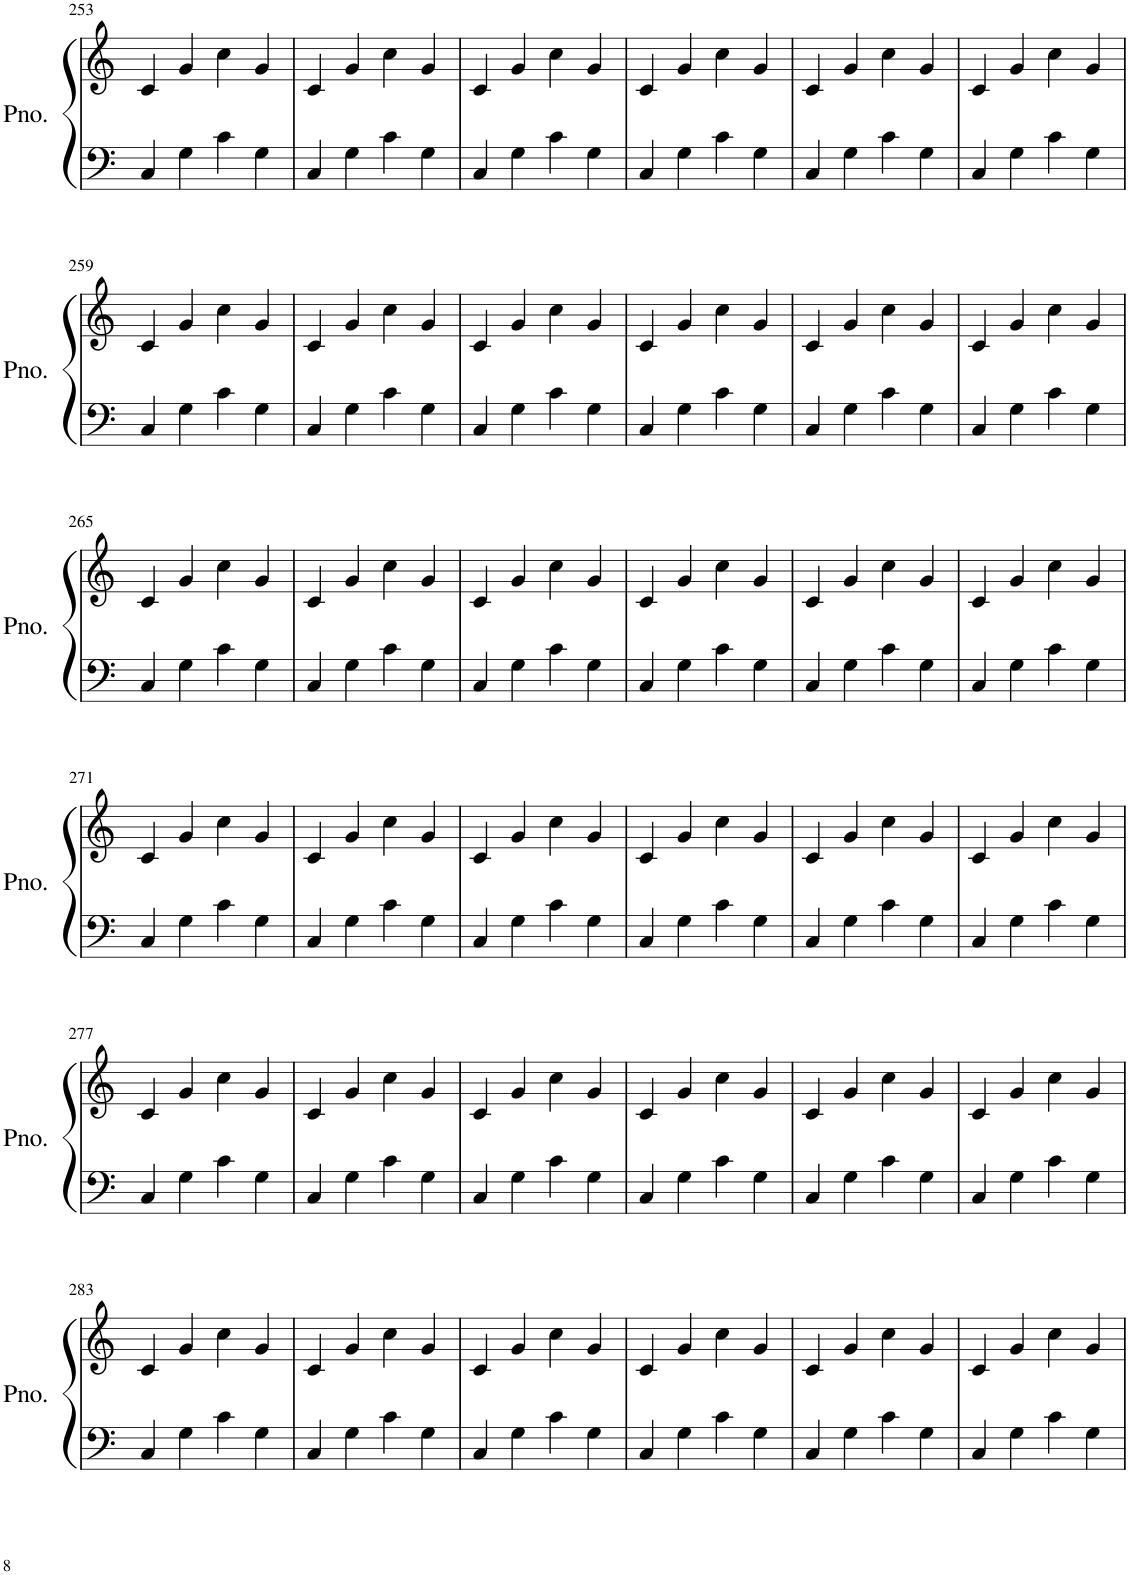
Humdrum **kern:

**kern	**kern
*part1	*part1
*staff2	*staff1
*I"Piano	*
*I'Pno.	*
!!LO:PB:g=z
*clefF4	*clefG2
*k[]	*k[]
*M4/4	*M4/4
=253	=253
4C/	4c/
4G\	4g/
4c\	4cc\
4G\	4g/
=254	=254
4C/	4c/
4G\	4g/
4c\	4cc\
4G\	4g/
=255	=255
4C/	4c/
4G\	4g/
4c\	4cc\
4G\	4g/
=256	=256
4C/	4c/
4G\	4g/
4c\	4cc\
4G\	4g/
=257	=257
4C/	4c/
4G\	4g/
4c\	4cc\
4G\	4g/
=258	=258
4C/	4c/
4G\	4g/
4c\	4cc\
4G\	4g/
!!LO:LB:g=z
=259	=259
4C/	4c/
4G\	4g/
4c\	4cc\
4G\	4g/
=260	=260
4C/	4c/
4G\	4g/
4c\	4cc\
4G\	4g/
=261	=261
4C/	4c/
4G\	4g/
4c\	4cc\
4G\	4g/
=262	=262
4C/	4c/
4G\	4g/
4c\	4cc\
4G\	4g/
=263	=263
4C/	4c/
4G\	4g/
4c\	4cc\
4G\	4g/
=264	=264
4C/	4c/
4G\	4g/
4c\	4cc\
4G\	4g/
!!LO:LB:g=z
=265	=265
4C/	4c/
4G\	4g/
4c\	4cc\
4G\	4g/
=266	=266
4C/	4c/
4G\	4g/
4c\	4cc\
4G\	4g/
=267	=267
4C/	4c/
4G\	4g/
4c\	4cc\
4G\	4g/
=268	=268
4C/	4c/
4G\	4g/
4c\	4cc\
4G\	4g/
=269	=269
4C/	4c/
4G\	4g/
4c\	4cc\
4G\	4g/
=270	=270
4C/	4c/
4G\	4g/
4c\	4cc\
4G\	4g/
!!LO:LB:g=z
=271	=271
4C/	4c/
4G\	4g/
4c\	4cc\
4G\	4g/
=272	=272
4C/	4c/
4G\	4g/
4c\	4cc\
4G\	4g/
=273	=273
4C/	4c/
4G\	4g/
4c\	4cc\
4G\	4g/
=274	=274
4C/	4c/
4G\	4g/
4c\	4cc\
4G\	4g/
=275	=275
4C/	4c/
4G\	4g/
4c\	4cc\
4G\	4g/
=276	=276
4C/	4c/
4G\	4g/
4c\	4cc\
4G\	4g/
!!LO:LB:g=z
=277	=277
4C/	4c/
4G\	4g/
4c\	4cc\
4G\	4g/
=278	=278
4C/	4c/
4G\	4g/
4c\	4cc\
4G\	4g/
=279	=279
4C/	4c/
4G\	4g/
4c\	4cc\
4G\	4g/
=280	=280
4C/	4c/
4G\	4g/
4c\	4cc\
4G\	4g/
=281	=281
4C/	4c/
4G\	4g/
4c\	4cc\
4G\	4g/
=282	=282
4C/	4c/
4G\	4g/
4c\	4cc\
4G\	4g/
!!LO:LB:g=z
=283	=283
4C/	4c/
4G\	4g/
4c\	4cc\
4G\	4g/
=284	=284
4C/	4c/
4G\	4g/
4c\	4cc\
4G\	4g/
=285	=285
4C/	4c/
4G\	4g/
4c\	4cc\
4G\	4g/
=286	=286
4C/	4c/
4G\	4g/
4c\	4cc\
4G\	4g/
=287	=287
4C/	4c/
4G\	4g/
4c\	4cc\
4G\	4g/
=288	=288
4C/	4c/
4G\	4g/
4c\	4cc\
4G\	4g/
=	=
*-	*-
